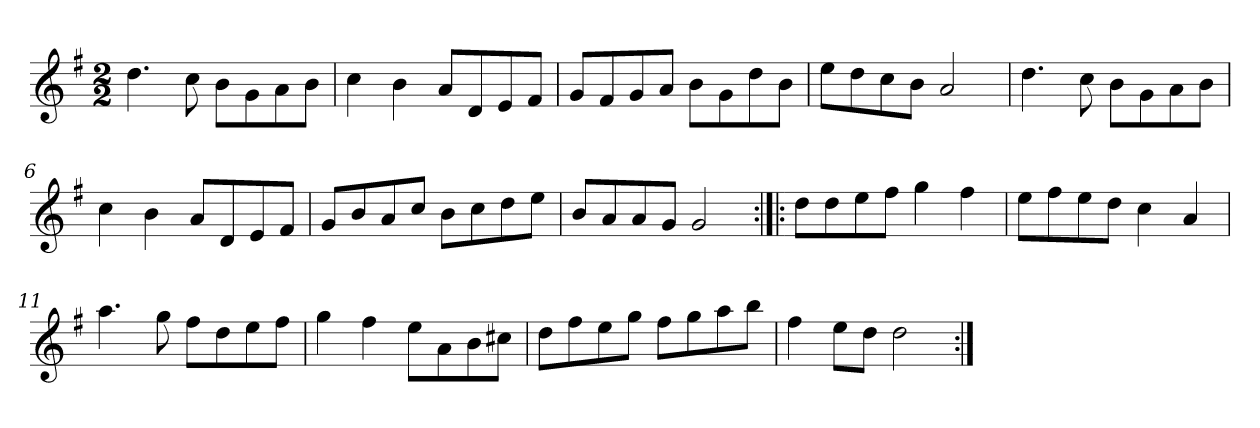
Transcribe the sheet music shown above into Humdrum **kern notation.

**kern
*part1
*staff1
*clefG2
*k[f#]
*G:
*M2/2
*MM120
=1
4.dd
8cc
8b\L
8g\
8a\
8b\J
=2
4cc
4b
8a/L
8d/
8e/
8f#/J
=3
8g/L
8f#/
8g/
8a/J
8b\L
8g\
8dd\
8b\J
=4
8ee\L
8dd\
8cc\
8b\J
2a
=5
4.dd
8cc
8b\L
8g\
8a\
8b\J
=6
4cc
4b
8a/L
8d/
8e/
8f#/J
=7
8g/L
8b/
8a/
8cc/J
8b\L
8cc\
8dd\
8ee\J
=8
8b/L
8a/
8a/
8g/J
2g
=9:|!|:
8dd\L
8dd\
8ee\
8ff#\J
4gg
4ff#
=10
8ee\L
8ff#\
8ee\
8dd\J
4cc
4a
=11
4.aa
8gg
8ff#\L
8dd\
8ee\
8ff#\J
=12
4gg
4ff#
8ee\L
8a\
8b\
8cc#X\J
=13
8dd\L
8ff#\
8ee\
8gg\J
8ff#\L
8gg\
8aa\
8bb\J
=14
4ff#
8ee\L
8dd\J
2dd
=:|!
*-
